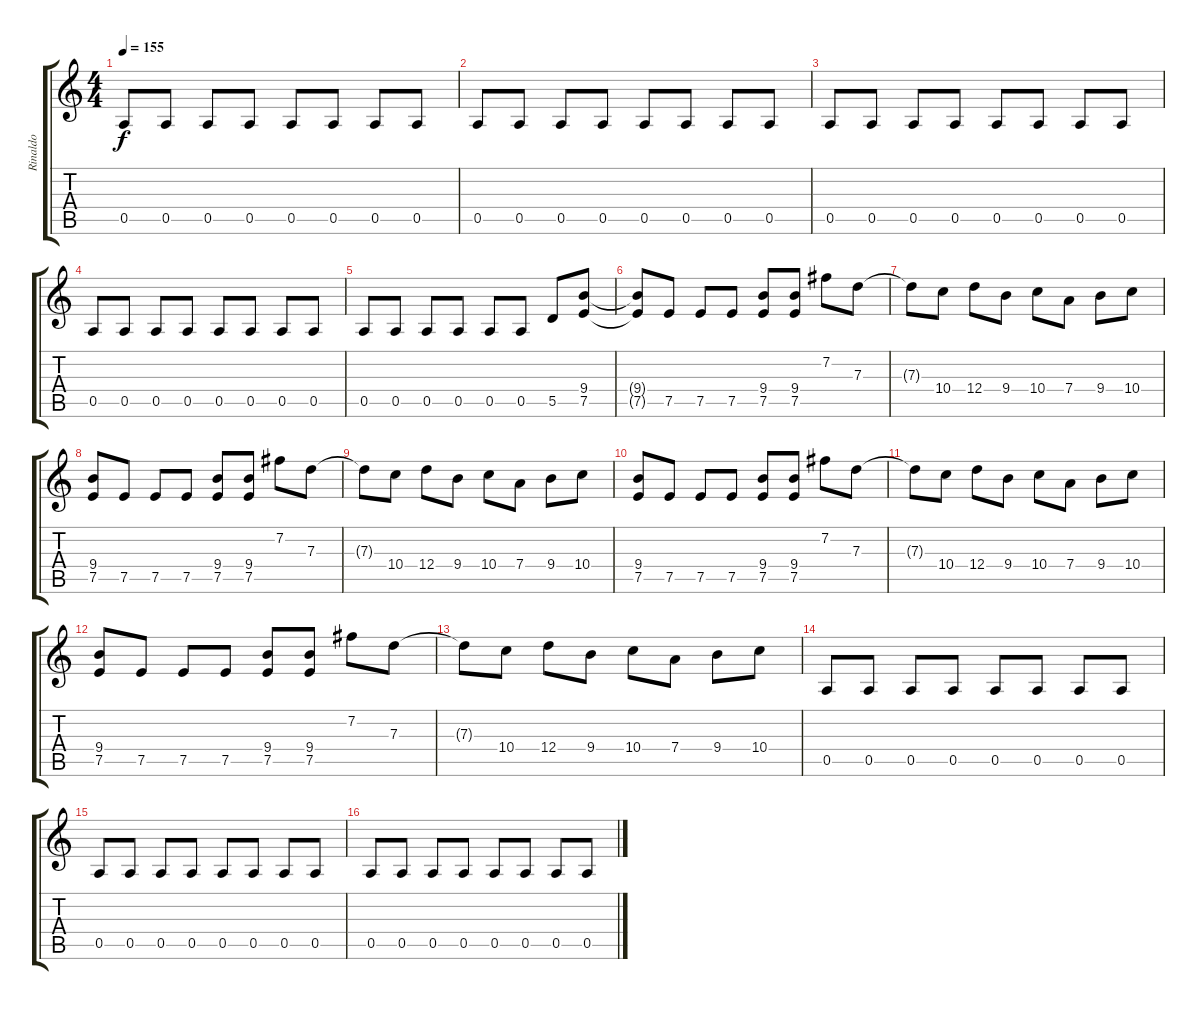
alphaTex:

\track ("Rinaldo" "Rinaldo") {instrument overdrivenguitar}
\staff {score tabs}
\tuning (E4 B3 G3 D3 A2 E2) {hide}
\ts (4 4)
\tempo 155
\clef g2
\ks c
0.5.8{dy f} 0.5.8 0.5.8 0.5.8 0.5.8 0.5.8 0.5.8 0.5.8 |
0.5.8 0.5.8 0.5.8 0.5.8 0.5.8 0.5.8 0.5.8 0.5.8 |
0.5.8 0.5.8 0.5.8 0.5.8 0.5.8 0.5.8 0.5.8 0.5.8 |
0.5.8 0.5.8 0.5.8 0.5.8 0.5.8 0.5.8 0.5.8 0.5.8 |
0.5.8 0.5.8 0.5.8 0.5.8 0.5.8 0.5.8 5.5.8 (9.4 7.5).8 |
(9.4{t} 7.5{t}).8 7.5.8 7.5.8 7.5.8 (9.4 7.5).8 (9.4 7.5).8 7.2.8 7.3.8 |
7.3{t}.8 10.4.8 12.4.8 9.4.8 10.4.8 7.4.8 9.4.8 10.4.8 |
(9.4 7.5).8 7.5.8 7.5.8 7.5.8 (9.4 7.5).8 (9.4 7.5).8 7.2.8 7.3.8 |
7.3{t}.8 10.4.8 12.4.8 9.4.8 10.4.8 7.4.8 9.4.8 10.4.8 |
(9.4 7.5).8 7.5.8 7.5.8 7.5.8 (9.4 7.5).8 (9.4 7.5).8 7.2.8 7.3.8 |
7.3{t}.8 10.4.8 12.4.8 9.4.8 10.4.8 7.4.8 9.4.8 10.4.8 |
(9.4 7.5).8 7.5.8 7.5.8 7.5.8 (9.4 7.5).8 (9.4 7.5).8 7.2.8 7.3.8 |
7.3{t}.8 10.4.8 12.4.8 9.4.8 10.4.8 7.4.8 9.4.8 10.4.8 |
0.5.8 0.5.8 0.5.8 0.5.8 0.5.8 0.5.8 0.5.8 0.5.8 |
0.5.8 0.5.8 0.5.8 0.5.8 0.5.8 0.5.8 0.5.8 0.5.8 |
0.5.8 0.5.8 0.5.8 0.5.8 0.5.8 0.5.8 0.5.8 0.5.8
